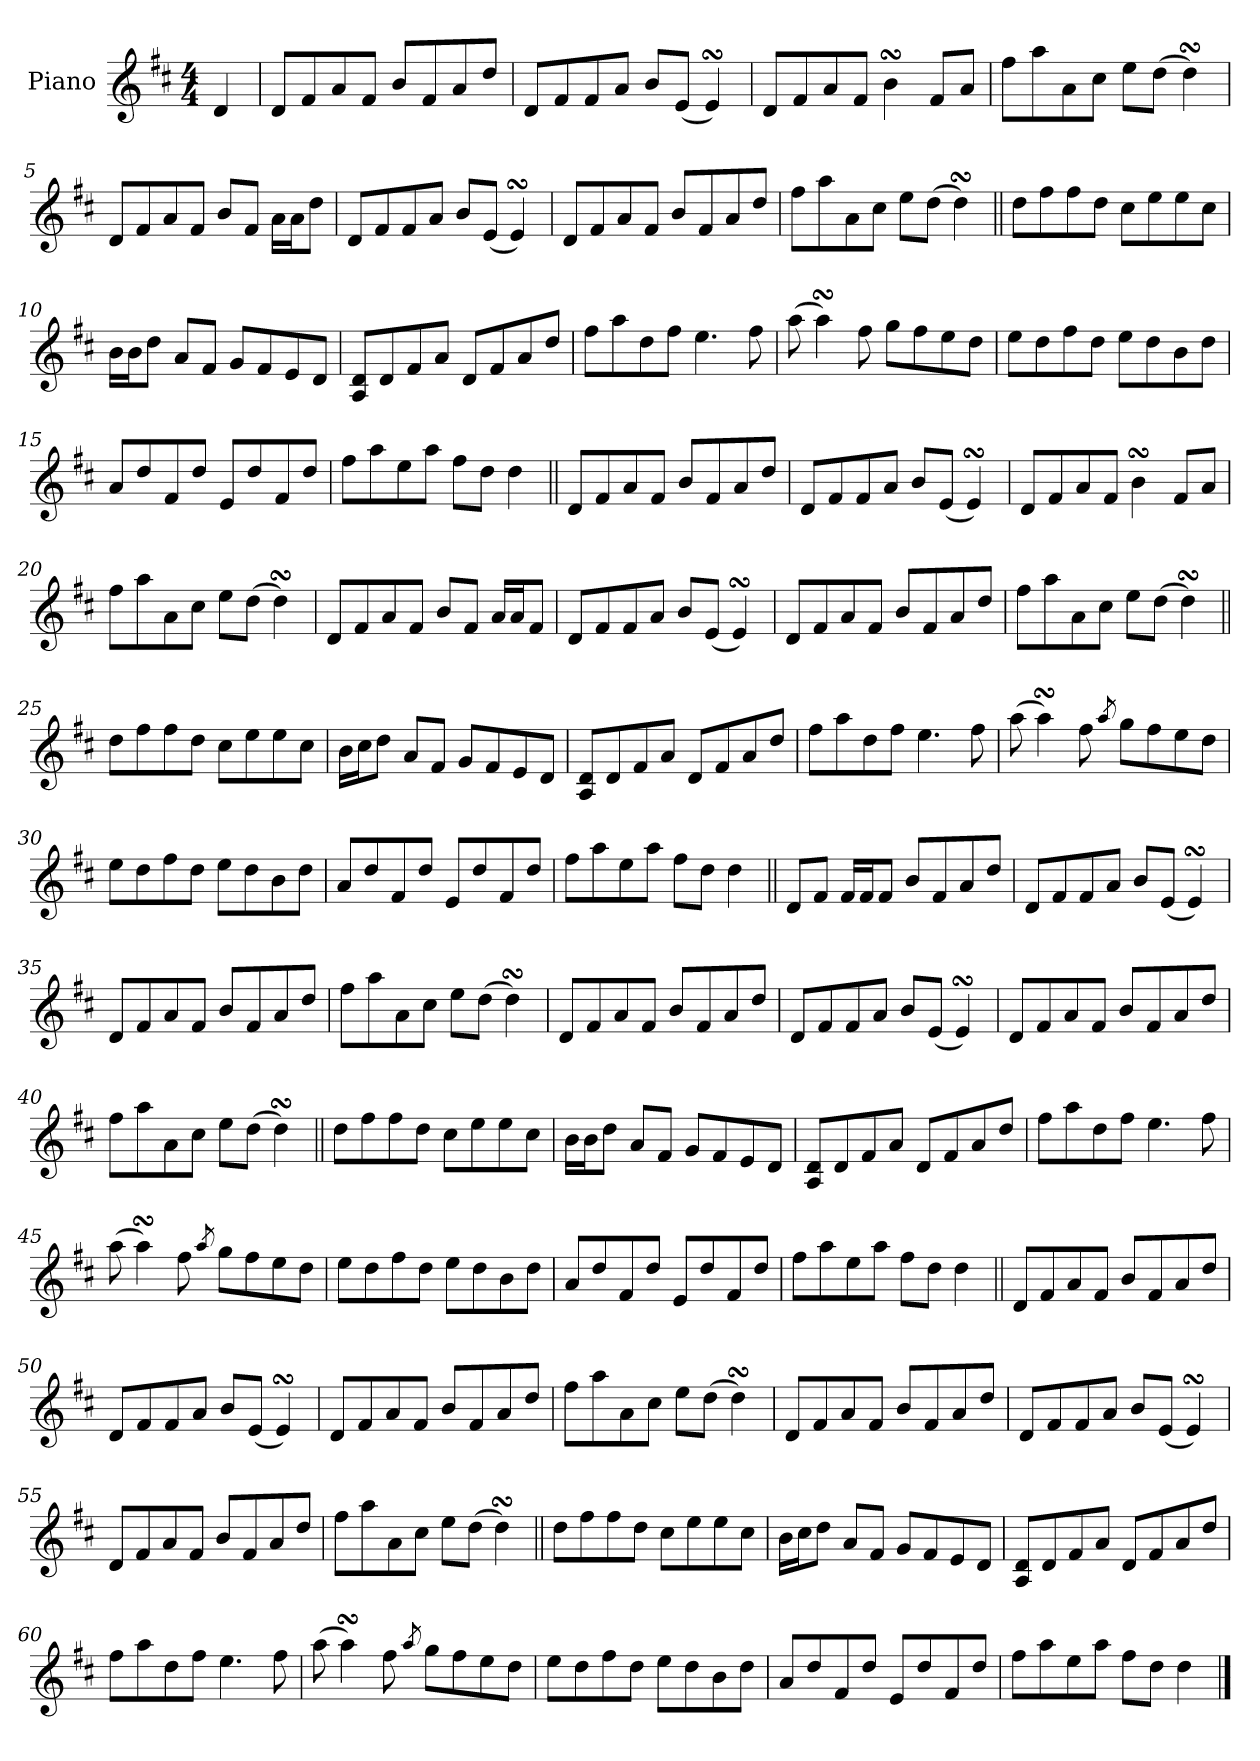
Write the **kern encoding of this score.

**kern
*part1
*staff1
*I"Piano
*I'Pno.
*clefG2
*k[f#c#]
*M4/4
=
4d/
=1
8d/L
8f#/
8a/
8f#/J
8b/L
8f#/
8a/
8dd/J
=2
8d/L
8f#/
8f#/
8a/J
8b/L
(<8e/J
4esSSS/)
=3
8d/L
8f#/
8a/
8f#/J
4bsSSS\
8f#/L
8a/J
=4
8ff#\L
8aa\
8a\
8cc#\J
8ee\L
(>8dd\J
4ddsSSs\)
=5
8d/L
8f#/
8a/
8f#/J
8b/L
8f#/J
16a\LL
16a\J
8dd\J
!!LO:LB:g=z
=6
8d/L
8f#/
8f#/
8a/J
8b/L
(<8e/J
4esSSS/)
=7
8d/L
8f#/
8a/
8f#/J
8b/L
8f#/
8a/
8dd/J
=8
8ff#\L
8aa\
8a\
8cc#\J
8ee\L
(>8dd\J
4ddsSSs\)
=9||
8dd\L
8ff#\
8ff#\
8dd\J
8cc#\L
8ee\
8ee\
8cc#\J
=10
16b\LL
16b\J
8dd\J
8a/L
8f#/J
8g/L
8f#/
8e/
8d/J
!!LO:LB:g=z
=11
8A/ 8d/L
8d/
8f#/
8a/J
8d/L
8f#/
8a/
8dd/J
=12
8ff#\L
8aa\
8dd\
8ff#\J
4.ee\
8ff#\
=13
(>8aa\
4aasSSS\)
8ff#\
8gg\L
8ff#\
8ee\
8dd\J
=14
8ee\L
8dd\
8ff#\
8dd\J
8ee\L
8dd\
8b\
8dd\J
=15
8a/L
8dd/
8f#/
8dd/J
8e/L
8dd/
8f#/
8dd/J
!!LO:LB:g=z
=16
8ff#\L
8aa\
8ee\
8aa\J
8ff#\L
8dd\J
4dd\
=17||
8d/L
8f#/
8a/
8f#/J
8b/L
8f#/
8a/
8dd/J
=18
8d/L
8f#/
8f#/
8a/J
8b/L
(<8e/J
4esSSS/)
=19
8d/L
8f#/
8a/
8f#/J
4bsSSS\
8f#/L
8a/J
=20
8ff#\L
8aa\
8a\
8cc#\J
8ee\L
(>8dd\J
4ddsSSs\)
!!LO:LB:g=z
=21
8d/L
8f#/
8a/
8f#/J
8b/L
8f#/J
16a/LL
16a/J
8f#/J
=22
8d/L
8f#/
8f#/
8a/J
8b/L
(<8e/J
4esSSS/)
=23
8d/L
8f#/
8a/
8f#/J
8b/L
8f#/
8a/
8dd/J
=24
8ff#\L
8aa\
8a\
8cc#\J
8ee\L
(>8dd\J
4ddsSSs\)
=25||
8dd\L
8ff#\
8ff#\
8dd\J
8cc#\L
8ee\
8ee\
8cc#\J
!!LO:LB:g=z
=26
16b\LL
16cc#\J
8dd\J
8a/L
8f#/J
8g/L
8f#/
8e/
8d/J
=27
8A/ 8d/L
8d/
8f#/
8a/J
8d/L
8f#/
8a/
8dd/J
=28
8ff#\L
8aa\
8dd\
8ff#\J
4.ee\
8ff#\
=29
(>8aa\
4aasSSS\)
8ff#\
8qaa/
8gg\L
8ff#\
8ee\
8dd\J
=30
8ee\L
8dd\
8ff#\
8dd\J
8ee\L
8dd\
8b\
8dd\J
!!LO:LB:g=z
=31
8a/L
8dd/
8f#/
8dd/J
8e/L
8dd/
8f#/
8dd/J
=32
8ff#\L
8aa\
8ee\
8aa\J
8ff#\L
8dd\J
4dd\
=33||
8d/L
8f#/J
16f#/LL
16f#/J
8f#/J
8b/L
8f#/
8a/
8dd/J
=34
8d/L
8f#/
8f#/
8a/J
8b/L
(<8e/J
4esSSS/)
=35
8d/L
8f#/
8a/
8f#/J
8b/L
8f#/
8a/
8dd/J
!!LO:LB:g=z
=36
8ff#\L
8aa\
8a\
8cc#\J
8ee\L
(>8dd\J
4ddsSSs\)
=37
8d/L
8f#/
8a/
8f#/J
8b/L
8f#/
8a/
8dd/J
=38
8d/L
8f#/
8f#/
8a/J
8b/L
(<8e/J
4esSSS/)
=39
8d/L
8f#/
8a/
8f#/J
8b/L
8f#/
8a/
8dd/J
=40
8ff#\L
8aa\
8a\
8cc#\J
8ee\L
(>8dd\J
4ddsSSs\)
!!LO:LB:g=z
=41||
8dd\L
8ff#\
8ff#\
8dd\J
8cc#\L
8ee\
8ee\
8cc#\J
=42
16b\LL
16b\J
8dd\J
8a/L
8f#/J
8g/L
8f#/
8e/
8d/J
=43
8A/ 8d/L
8d/
8f#/
8a/J
8d/L
8f#/
8a/
8dd/J
=44
8ff#\L
8aa\
8dd\
8ff#\J
4.ee\
8ff#\
=45
(>8aa\
4aasSSS\)
8ff#\
8qaa/
8gg\L
8ff#\
8ee\
8dd\J
!!LO:LB:g=z
=46
8ee\L
8dd\
8ff#\
8dd\J
8ee\L
8dd\
8b\
8dd\J
=47
8a/L
8dd/
8f#/
8dd/J
8e/L
8dd/
8f#/
8dd/J
=48
8ff#\L
8aa\
8ee\
8aa\J
8ff#\L
8dd\J
4dd\
=49||
8d/L
8f#/
8a/
8f#/J
8b/L
8f#/
8a/
8dd/J
=50
8d/L
8f#/
8f#/
8a/J
8b/L
(<8e/J
4esSSS/)
!!LO:PB:g=z
=51
8d/L
8f#/
8a/
8f#/J
8b/L
8f#/
8a/
8dd/J
=52
8ff#\L
8aa\
8a\
8cc#\J
8ee\L
(>8dd\J
4ddsSSs\)
=53
8d/L
8f#/
8a/
8f#/J
8b/L
8f#/
8a/
8dd/J
=54
8d/L
8f#/
8f#/
8a/J
8b/L
(<8e/J
4esSSS/)
=55
8d/L
8f#/
8a/
8f#/J
8b/L
8f#/
8a/
8dd/J
!!LO:LB:g=z
=56
8ff#\L
8aa\
8a\
8cc#\J
8ee\L
(>8dd\J
4ddsSSs\)
=57||
8dd\L
8ff#\
8ff#\
8dd\J
8cc#\L
8ee\
8ee\
8cc#\J
=58
16b\LL
16cc#\J
8dd\J
8a/L
8f#/J
8g/L
8f#/
8e/
8d/J
=59
8A/ 8d/L
8d/
8f#/
8a/J
8d/L
8f#/
8a/
8dd/J
=60
8ff#\L
8aa\
8dd\
8ff#\J
4.ee\
8ff#\
!!LO:LB:g=z
=61
(>8aa\
4aasSSS\)
8ff#\
8qaa/
8gg\L
8ff#\
8ee\
8dd\J
=62
8ee\L
8dd\
8ff#\
8dd\J
8ee\L
8dd\
8b\
8dd\J
=63
8a/L
8dd/
8f#/
8dd/J
8e/L
8dd/
8f#/
8dd/J
=64
8ff#\L
8aa\
8ee\
8aa\J
8ff#\L
8dd\J
4dd\
==
*-
